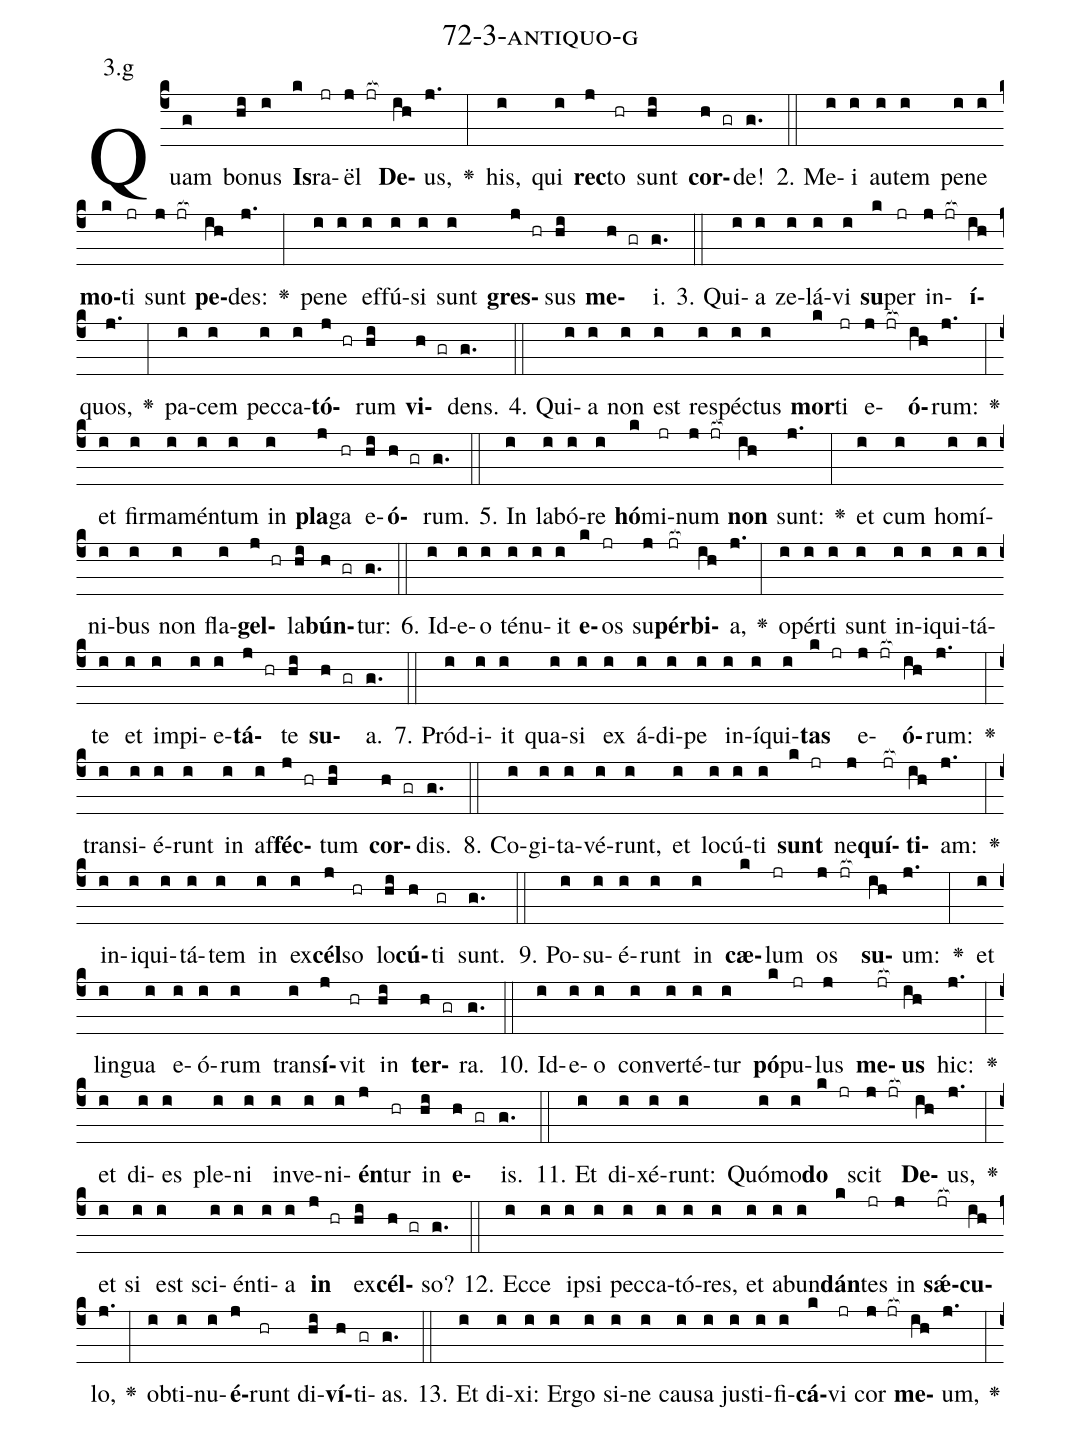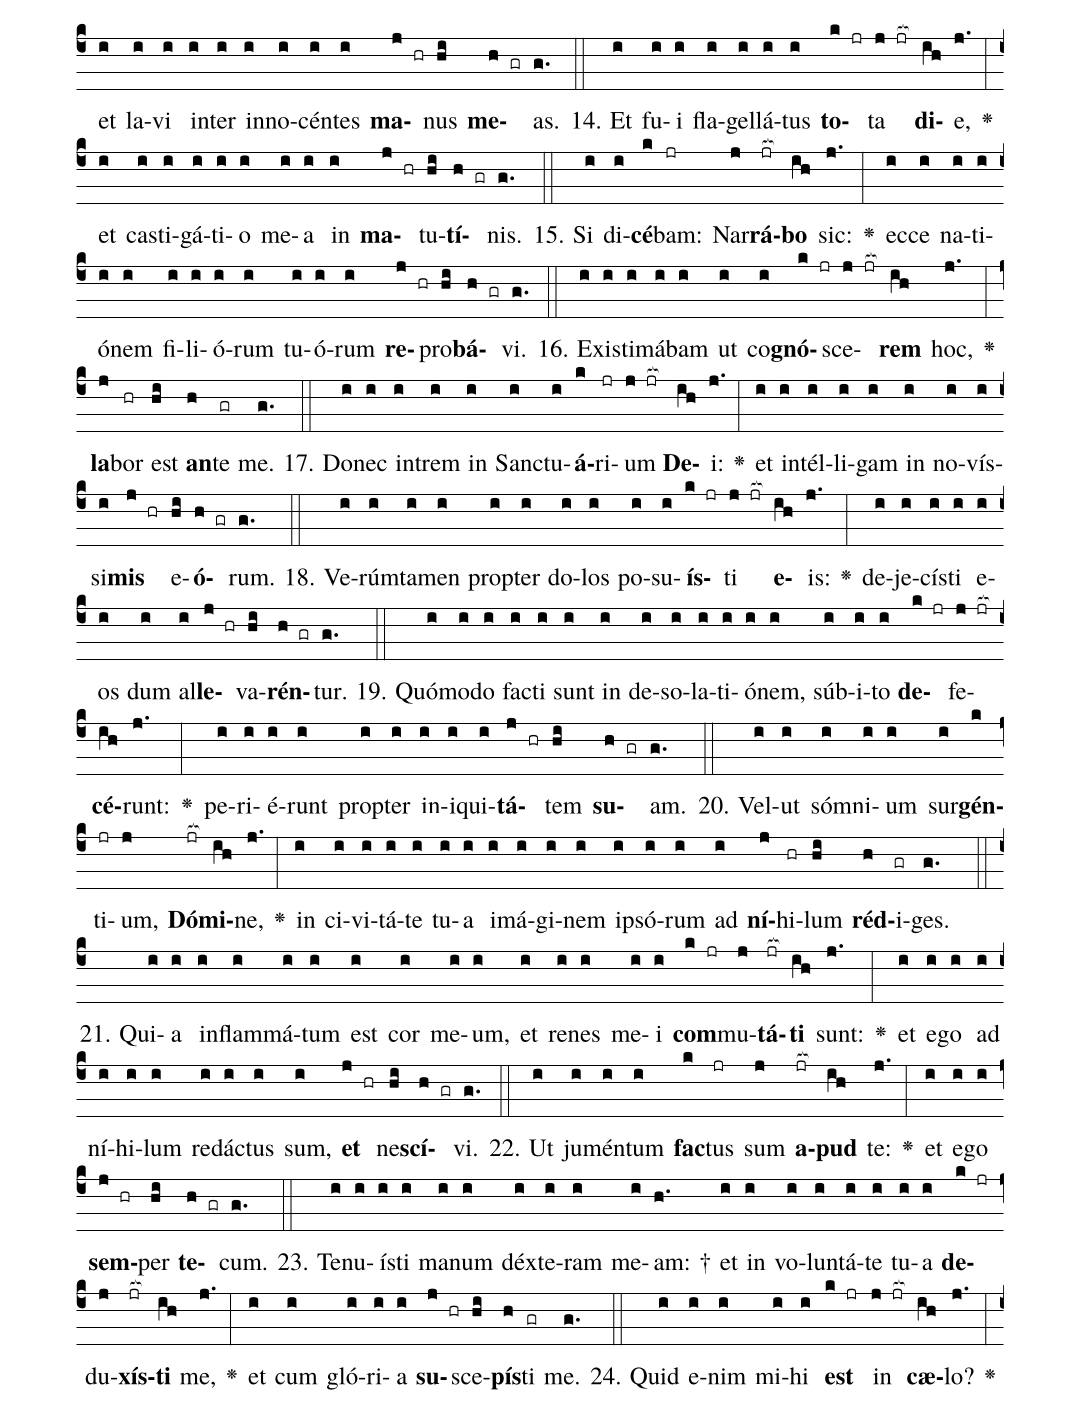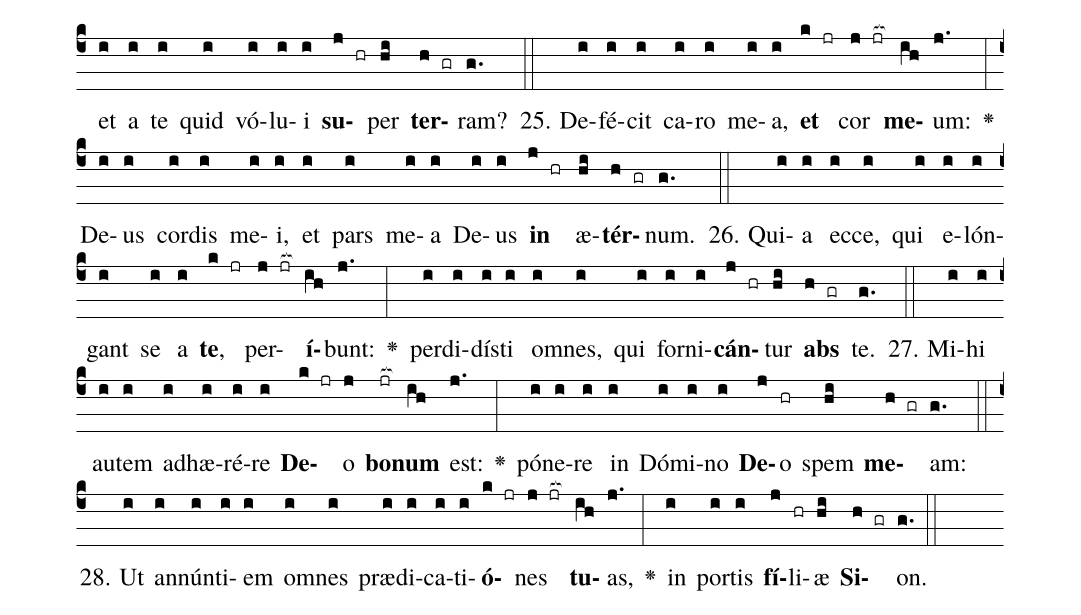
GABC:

name: 72-3-antiquo-g;
annotation: 3.g;
%%
(c4)Quam(g) bo(hi)nus(i) <b>Is</b>(k)ra(jr)ël(j jr[ocb:1{]) <b>De</b>(ih[ocb:0}])us,(j.) <v>\greheightstar</v>(:) his,(i) qui(i) <b>rec</b>(j)to(hr) sunt(hi) <b>cor</b>(h gr)de!(g.) (::)
2. Me(i)i(i) au(i)tem(i) pe(i)ne(i) <b>mo</b>(k)ti(jr) sunt(j jr[ocb:1{]) <b>pe</b>(ih[ocb:0}])des:(j.) <v>\greheightstar</v>(:) pe(i)ne(i) ef(i)fú(i)si(i) sunt(i) <b>gres</b>(j hr)sus(hi) <b>me</b>(h gr)i.(g.) (::)
3. Qui(i)a(i) ze(i)lá(i)vi(i) <b>su</b>(k)per(jr) in(j jr[ocb:1{])<b>í</b>(ih[ocb:0}])quos,(j.) <v>\greheightstar</v>(:) pa(i)cem(i) pec(i)ca(i)<b>tó</b>(j hr)rum(hi) <b>vi</b>(h gr)dens.(g.) (::)
4. Qui(i)a(i) non(i) est(i) re(i)spéc(i)tus(i) <b>mor</b>(k)ti(jr) e(j jr[ocb:1{])<b>ó</b>(ih[ocb:0}])rum:(j.) <v>\greheightstar</v>(:) et(i) fir(i)ma(i)mén(i)tum(i) in(i) <b>pla</b>(j)ga(hr) e(hi)<b>ó</b>(h gr)rum.(g.) (::)
5. In(i) la(i)bó(i)re(i) <b>hó</b>(k)mi(jr)num(j jr[ocb:1{]) <b>non</b>(ih[ocb:0}]) sunt:(j.) <v>\greheightstar</v>(:) et(i) cum(i) ho(i)mí(i)ni(i)bus(i) non(i) fla(i)<b>gel</b>(j hr)la(hi)<b>bún</b>(h gr)tur:(g.) (::)
6. Id(i)e(i)o(i) té(i)nu(i)it(i) <b>e</b>(k)os(jr) su(j)<b>pér</b>(jr[ocb:1{])<b>bi</b>(ih[ocb:0}])a,(j.) <v>\greheightstar</v>(:) o(i)pér(i)ti(i) sunt(i) in(i)i(i)qui(i)tá(i)te(i) et(i) im(i)pi(i)e(i)<b>tá</b>(j hr)te(hi) <b>su</b>(h gr)a.(g.) (::)
7. Pród(i)i(i)it(i) qua(i)si(i) ex(i) á(i)di(i)pe(i) in(i)í(i)qui(i)<b>tas</b>(k jr) e(j jr[ocb:1{])<b>ó</b>(ih[ocb:0}])rum:(j.) <v>\greheightstar</v>(:) trans(i)i(i)é(i)runt(i) in(i) af(i)<b>féc</b>(j hr)tum(hi) <b>cor</b>(h gr)dis.(g.) (::)
8. Co(i)gi(i)ta(i)vé(i)runt,(i) et(i) lo(i)cú(i)ti(i) <b>sunt</b>(k jr) ne(j)<b>quí</b>(jr[ocb:1{])<b>ti</b>(ih[ocb:0}])am:(j.) <v>\greheightstar</v>(:) in(i)i(i)qui(i)tá(i)tem(i) in(i) ex(i)<b>cél</b>(j)so(hr) lo(hi)<b>cú</b>(h)ti(gr) sunt.(g.) (::)
9. Po(i)su(i)é(i)runt(i) in(i) <b>cæ</b>(k)lum(jr) os(j jr[ocb:1{]) <b>su</b>(ih[ocb:0}])um:(j.) <v>\greheightstar</v>(:) et(i) lin(i)gua(i) e(i)ó(i)rum(i) trans(i)<b>í</b>(j)vit(hr) in(hi) <b>ter</b>(h gr)ra.(g.) (::)
10. Id(i)e(i)o(i) con(i)ver(i)té(i)tur(i) <b>pó</b>(k)pu(jr)lus(j) <b>me</b>(jr[ocb:1{])<b>us</b>(ih[ocb:0}]) hic:(j.) <v>\greheightstar</v>(:) et(i) di(i)es(i) ple(i)ni(i) in(i)ve(i)ni(i)<b>én</b>(j)tur(hr) in(hi) <b>e</b>(h gr)is.(g.) (::)
11. Et(i) di(i)xé(i)runt:(i) Quó(i)mo(i)<b>do</b>(k jr) scit(j jr[ocb:1{]) <b>De</b>(ih[ocb:0}])us,(j.) <v>\greheightstar</v>(:) et(i) si(i) est(i) sci(i)én(i)ti(i)a(i) <b>in</b>(j hr) ex(hi)<b>cél</b>(h gr)so?(g.) (::)
12. Ec(i)ce(i) ip(i)si(i) pec(i)ca(i)tó(i)res,(i) et(i) ab(i)un(i)<b>dán</b>(k)tes(jr) in(j) <b>sǽ</b>(jr[ocb:1{])<b>cu</b>(ih[ocb:0}])lo,(j.) <v>\greheightstar</v>(:) ob(i)ti(i)nu(i)<b>é</b>(j)runt(hr) di(hi)<b>ví</b>(h)ti(gr)as.(g.) (::)
13. Et(i) di(i)xi:(i) Er(i)go(i) si(i)ne(i) cau(i)sa(i) jus(i)ti(i)fi(i)<b>cá</b>(k)vi(jr) cor(j jr[ocb:1{]) <b>me</b>(ih[ocb:0}])um,(j.) <v>\greheightstar</v>(:) et(i) la(i)vi(i) in(i)ter(i) in(i)no(i)cén(i)tes(i) <b>ma</b>(j hr)nus(hi) <b>me</b>(h gr)as.(g.) (::)
14. Et(i) fu(i)i(i) fla(i)gel(i)lá(i)tus(i) <b>to</b>(k jr)ta(j jr[ocb:1{]) <b>di</b>(ih[ocb:0}])e,(j.) <v>\greheightstar</v>(:) et(i) cas(i)ti(i)gá(i)ti(i)o(i) me(i)a(i) in(i) <b>ma</b>(j hr)tu(hi)<b>tí</b>(h gr)nis.(g.) (::)
15. Si(i) di(i)<b>cé</b>(k)bam:(jr) Nar(j)<b>rá</b>(jr[ocb:1{])<b>bo</b>(ih[ocb:0}]) sic:(j.) <v>\greheightstar</v>(:) ec(i)ce(i) na(i)ti(i)ó(i)nem(i) fi(i)li(i)ó(i)rum(i) tu(i)ó(i)rum(i) <b>re</b>(j hr)pro(hi)<b>bá</b>(h gr)vi.(g.) (::)
16. Ex(i)is(i)ti(i)má(i)bam(i) ut(i) co(i)<b>gnó</b>(k jr)sce(j jr[ocb:1{])<b>rem</b>(ih[ocb:0}]) hoc,(j.) <v>\greheightstar</v>(:) <b>la</b>(j)bor(hr) est(hi) <b>an</b>(h)te(gr) me.(g.) (::)
17. Do(i)nec(i) in(i)trem(i) in(i) Sanc(i)tu(i)<b>á</b>(k)ri(jr)um(j jr[ocb:1{]) <b>De</b>(ih[ocb:0}])i:(j.) <v>\greheightstar</v>(:) et(i) in(i)tél(i)li(i)gam(i) in(i) no(i)vís(i)si(i)<b>mis</b>(j hr) e(hi)<b>ó</b>(h gr)rum.(g.) (::)
18. Ve(i)rúm(i)ta(i)men(i) prop(i)ter(i) do(i)los(i) po(i)su(i)<b>ís</b>(k jr)ti(j jr[ocb:1{]) <b>e</b>(ih[ocb:0}])is:(j.) <v>\greheightstar</v>(:) de(i)je(i)cís(i)ti(i) e(i)os(i) dum(i) al(i)<b>le</b>(j hr)va(hi)<b>rén</b>(h gr)tur.(g.) (::)
19. Quó(i)mo(i)do(i) fac(i)ti(i) sunt(i) in(i) de(i)so(i)la(i)ti(i)ó(i)nem,(i) súb(i)i(i)to(i) <b>de</b>(k jr)fe(j jr[ocb:1{])<b>cé</b>(ih[ocb:0}])runt:(j.) <v>\greheightstar</v>(:) pe(i)ri(i)é(i)runt(i) prop(i)ter(i) in(i)i(i)qui(i)<b>tá</b>(j hr)tem(hi) <b>su</b>(h gr)am.(g.) (::)
20. Vel(i)ut(i) sóm(i)ni(i)um(i) sur(i)<b>gén</b>(k)ti(jr)um,(j) <b>Dó</b>(jr[ocb:1{])<b>mi</b>(ih[ocb:0}])ne,(j.) <v>\greheightstar</v>(:) in(i) ci(i)vi(i)tá(i)te(i) tu(i)a(i) i(i)má(i)gi(i)nem(i) ip(i)só(i)rum(i) ad(i) <b>ní</b>(j)hi(hr)lum(hi) <b>réd</b>(h)i(gr)ges.(g.) (::)
21. Qui(i)a(i) in(i)flam(i)má(i)tum(i) est(i) cor(i) me(i)um,(i) et(i) re(i)nes(i) me(i)i(i) <b>com</b>(k jr)mu(j)<b>tá</b>(jr[ocb:1{])<b>ti</b>(ih[ocb:0}]) sunt:(j.) <v>\greheightstar</v>(:) et(i) e(i)go(i) ad(i) ní(i)hi(i)lum(i) red(i)ác(i)tus(i) sum,(i) <b>et</b>(j hr) ne(hi)<b>scí</b>(h gr)vi.(g.) (::)
22. Ut(i) ju(i)mén(i)tum(i) <b>fac</b>(k)tus(jr) sum(j) <b>a</b>(jr[ocb:1{])<b>pud</b>(ih[ocb:0}]) te:(j.) <v>\greheightstar</v>(:) et(i) e(i)go(i) <b>sem</b>(j hr)per(hi) <b>te</b>(h gr)cum.(g.) (::)
23. Te(i)nu(i)ís(i)ti(i) ma(i)num(i) déx(i)te(i)ram(i) me(i)am: †(h.) et(i) in(i) vo(i)lun(i)tá(i)te(i) tu(i)a(i) <b>de</b>(k jr)du(j)<b>xís</b>(jr[ocb:1{])<b>ti</b>(ih[ocb:0}]) me,(j.) <v>\greheightstar</v>(:) et(i) cum(i) gló(i)ri(i)a(i) <b>su</b>(j hr)sce(hi)<b>pís</b>(h)ti(gr) me.(g.) (::)
24. Quid(i) e(i)nim(i) mi(i)hi(i) <b>est</b>(k jr) in(j jr[ocb:1{]) <b>cæ</b>(ih[ocb:0}])lo?(j.) <v>\greheightstar</v>(:) et(i) a(i) te(i) quid(i) vó(i)lu(i)i(i) <b>su</b>(j hr)per(hi) <b>ter</b>(h gr)ram?(g.) (::)
25. De(i)fé(i)cit(i) ca(i)ro(i) me(i)a,(i) <b>et</b>(k jr) cor(j jr[ocb:1{]) <b>me</b>(ih[ocb:0}])um:(j.) <v>\greheightstar</v>(:) De(i)us(i) cor(i)dis(i) me(i)i,(i) et(i) pars(i) me(i)a(i) De(i)us(i) <b>in</b>(j hr) æ(hi)<b>tér</b>(h gr)num.(g.) (::)
26. Qui(i)a(i) ec(i)ce,(i) qui(i) e(i)lón(i)gant(i) se(i) a(i) <b>te</b>,(k jr) per(j jr[ocb:1{])<b>í</b>(ih[ocb:0}])bunt:(j.) <v>\greheightstar</v>(:) per(i)di(i)dís(i)ti(i) om(i)nes,(i) qui(i) for(i)ni(i)<b>cán</b>(j hr)tur(hi) <b>abs</b>(h gr) te.(g.) (::)
27. Mi(i)hi(i) au(i)tem(i) ad(i)hæ(i)ré(i)re(i) <b>De</b>(k jr)o(j) <b>bo</b>(jr[ocb:1{])<b>num</b>(ih[ocb:0}]) est:(j.) <v>\greheightstar</v>(:) pó(i)ne(i)re(i) in(i) Dó(i)mi(i)no(i) <b>De</b>(j)o(hr) spem(hi) <b>me</b>(h gr)am:(g.) (::)
28. Ut(i) an(i)nún(i)ti(i)em(i) om(i)nes(i) præ(i)di(i)ca(i)ti(i)<b>ó</b>(k jr)nes(j jr[ocb:1{]) <b>tu</b>(ih[ocb:0}])as,(j.) <v>\greheightstar</v>(:) in(i) por(i)tis(i) <b>fí</b>(j)li(hr)æ(hi) <b>Si</b>(h gr)on.(g.) (::)
